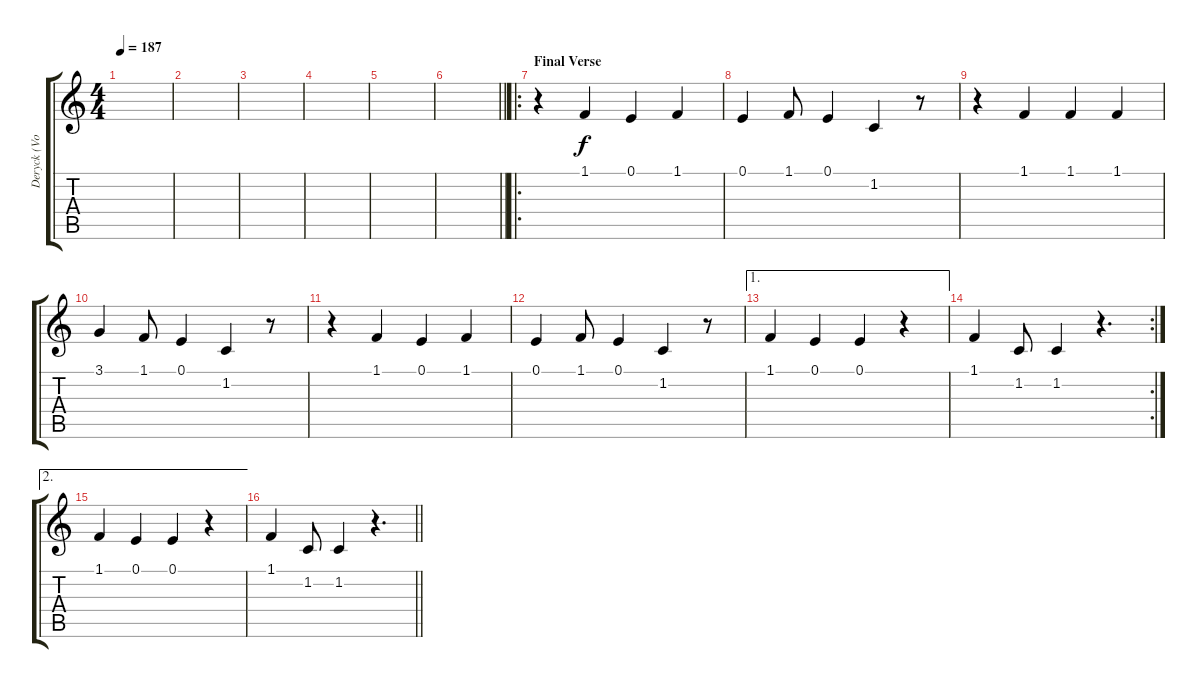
\track ("Deryck (Vocals)" "Deryck (Vo") {instrument lead2sawtooth}
\staff {score tabs}
\tuning (E4 B3 G3 D3 A2 E2) {hide}
\ts (4 4)
\tempo 187
\clef g2
\ks c
|
|
|
|
|
\barLineRight lightlight
|
\ro
\section ("" "Final Verse")
r.4 1.1.4 0.1.4 1.1.4 |
0.1.4 1.1.8 0.1.4 1.2.4 r.8 |
r.4 1.1.4 1.1.4 1.1.4 |
3.1.4 1.1.8 0.1.4 1.2.4 r.8 |
r.4 1.1.4 0.1.4 1.1.4 |
0.1.4 1.1.8 0.1.4 1.2.4 r.8 |
\ae 1
1.1.4 0.1.4 0.1.4 r.4 |
\rc 2
1.1.4 1.2.8 1.2.4 r.4{d} |
\ae 2
1.1.4 0.1.4 0.1.4 r.4 |
\barLineRight lightlight
1.1.4 1.2.8 1.2.4 r.4{d}
